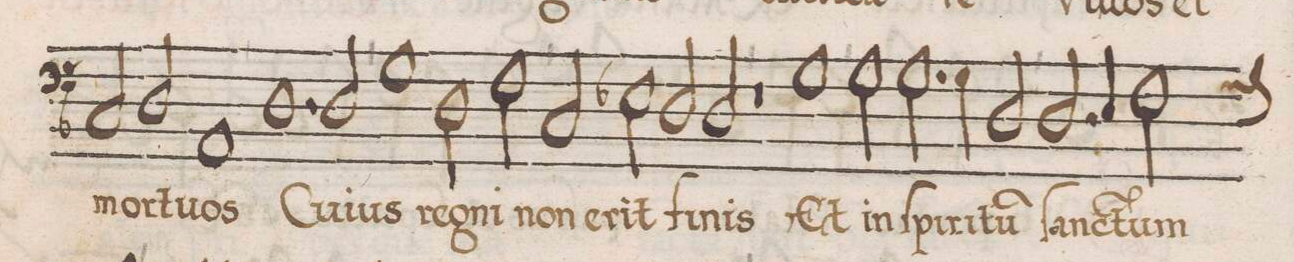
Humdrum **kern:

**kern	**text
*I"BASSVS	*
*clefF4	*
*k[b-]	*
*met(C|)	*
*M2/1	*
2C/	mor-
2D/	-tu-
1AA/	-os
=114	=114
1.D\	Cu-
2D/	-ius
=115	=115
1G\	re-
2D\	-gni
2F\	non
=116	=116
2C/	e-
2E-X\	-rit
2D/	fi-
2D/	-nis
=117	=117
1r	.
1G\	Et
=118	=118
2G\	in
2.G\	ſpi-
4G\	-ri-
2D/	-tu(m)
=119	=119
2.D/	ſanc-
4E/	.
*custos:G	*
2F\	-tum
*-	*-
